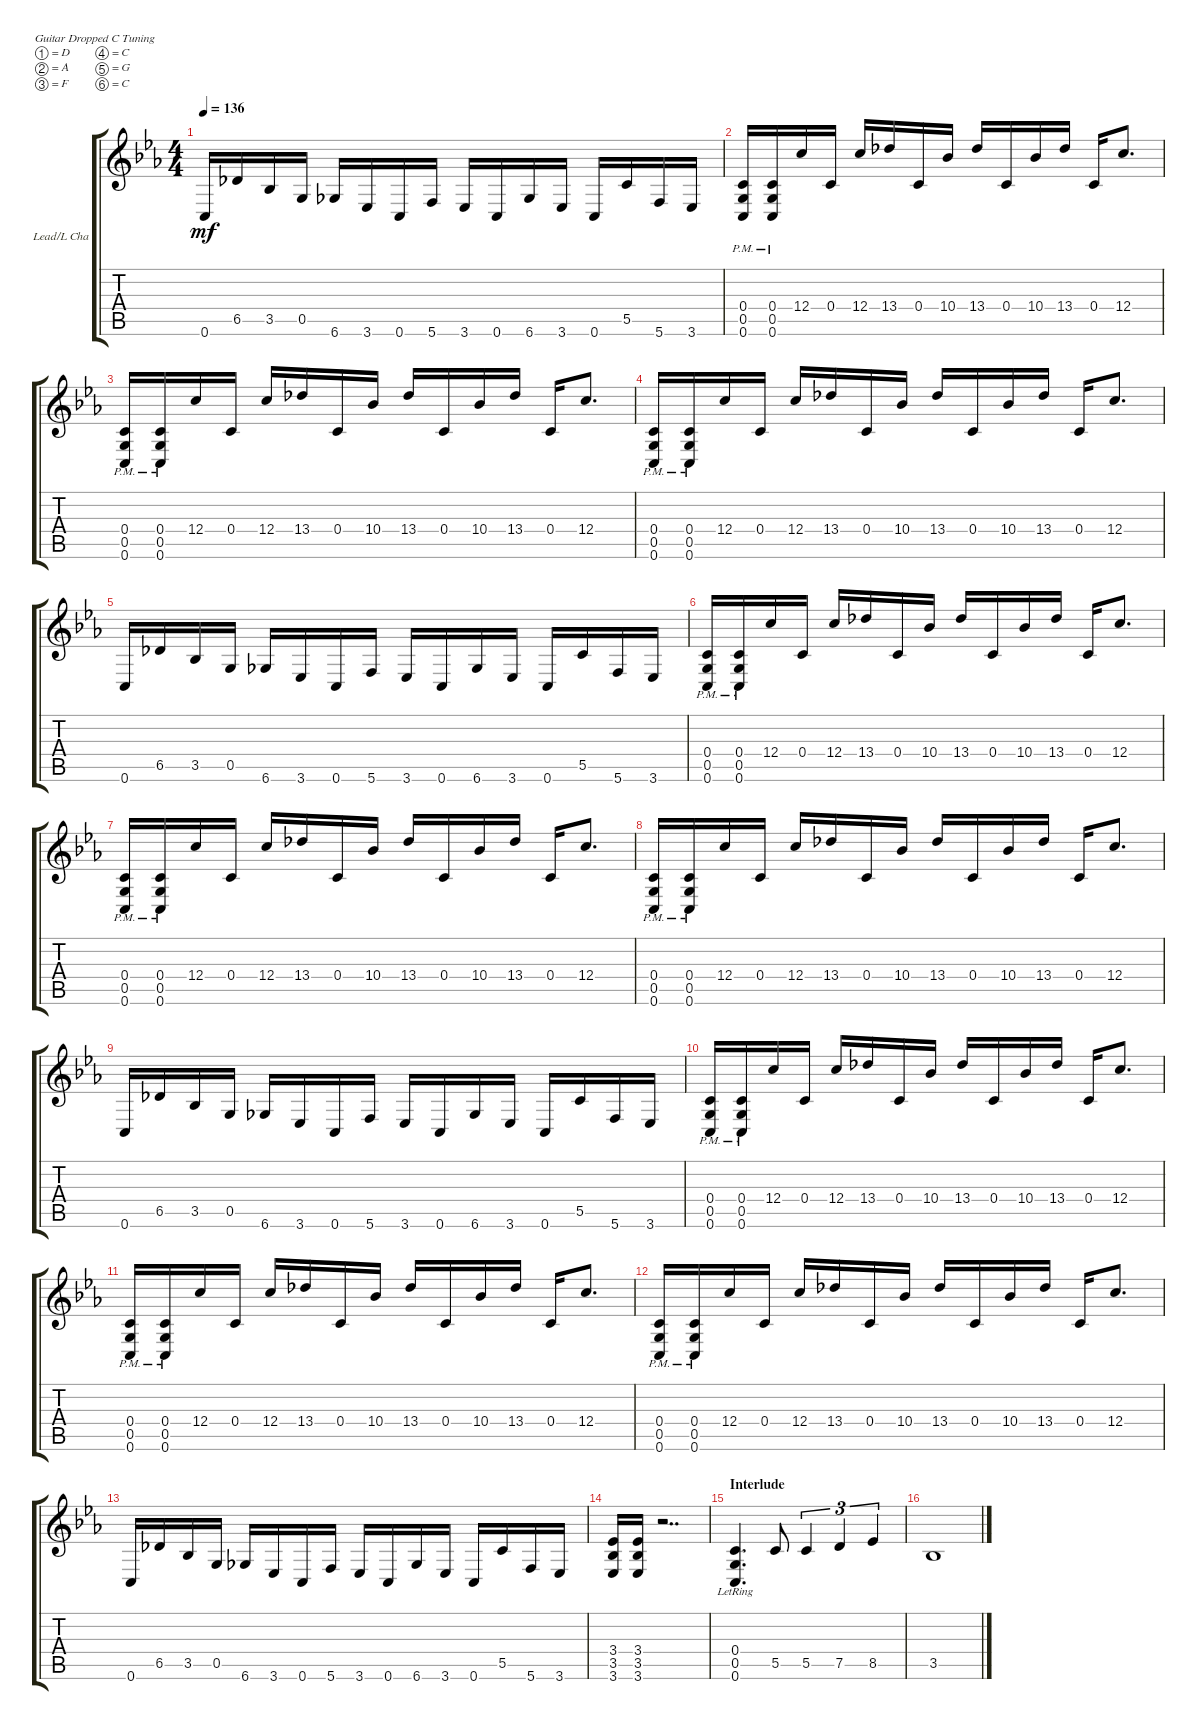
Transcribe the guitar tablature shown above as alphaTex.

\defaultSystemsLayout 4
\bracketExtendMode groupsimilarinstruments
\firstSystemTrackNameOrientation horizontal
\otherSystemsTrackNameOrientation horizontal
\track ("Lead/L Channel" "Lead/L Cha") {instrument distortionguitar}
\staff {score tabs}
\tuning (D4 A3 F3 C3 G2 C2)
\ts (4 4)
\tempo 136
\clef g2
\ks cminor
0.6.16{dy mf} 6.5.16 3.5.16 0.5.16 6.6.16 3.6.16 0.6.16 5.6.16 3.6.16 0.6.16 6.6.16 3.6.16 0.6.16 5.5.16 5.6.16 3.6.16 |
(0.6 0.5{pm} 0.4).16 (0.6 0.5{pm} 0.4).16 12.4.16 0.4.16 12.4.16 13.4.16 0.4.16 10.4.16 13.4.16 0.4.16 10.4.16 13.4.16 0.4.16 12.4.8{d} |
(0.6{pm} 0.5 0.4).16 (0.6{pm} 0.5 0.4).16 12.4.16 0.4.16 12.4.16 13.4.16 0.4.16 10.4.16 13.4.16 0.4.16 10.4.16 13.4.16 0.4.16 12.4.8{d} |
(0.6 0.5 0.4{pm}).16 (0.6 0.5 0.4{pm}).16 12.4.16 0.4.16 12.4.16 13.4.16 0.4.16 10.4.16 13.4.16 0.4.16 10.4.16 13.4.16 0.4.16 12.4.8{d} |
0.6.16 6.5.16 3.5.16 0.5.16 6.6.16 3.6.16 0.6.16 5.6.16 3.6.16 0.6.16 6.6.16 3.6.16 0.6.16 5.5.16 5.6.16 3.6.16 |
(0.6 0.5{pm} 0.4).16 (0.6 0.5{pm} 0.4).16 12.4.16 0.4.16 12.4.16 13.4.16 0.4.16 10.4.16 13.4.16 0.4.16 10.4.16 13.4.16 0.4.16 12.4.8{d} |
(0.6{pm} 0.5 0.4).16 (0.6{pm} 0.5 0.4).16 12.4.16 0.4.16 12.4.16 13.4.16 0.4.16 10.4.16 13.4.16 0.4.16 10.4.16 13.4.16 0.4.16 12.4.8{d} |
(0.6 0.5 0.4{pm}).16 (0.6 0.5 0.4{pm}).16 12.4.16 0.4.16 12.4.16 13.4.16 0.4.16 10.4.16 13.4.16 0.4.16 10.4.16 13.4.16 0.4.16 12.4.8{d} |
0.6.16 6.5.16 3.5.16 0.5.16 6.6.16 3.6.16 0.6.16 5.6.16 3.6.16 0.6.16 6.6.16 3.6.16 0.6.16 5.5.16 5.6.16 3.6.16 |
(0.6 0.5{pm} 0.4).16 (0.6 0.5{pm} 0.4).16 12.4.16 0.4.16 12.4.16 13.4.16 0.4.16 10.4.16 13.4.16 0.4.16 10.4.16 13.4.16 0.4.16 12.4.8{d} |
(0.6{pm} 0.5 0.4).16 (0.6{pm} 0.5 0.4).16 12.4.16 0.4.16 12.4.16 13.4.16 0.4.16 10.4.16 13.4.16 0.4.16 10.4.16 13.4.16 0.4.16 12.4.8{d} |
(0.6 0.5 0.4{pm}).16 (0.6 0.5 0.4{pm}).16 12.4.16 0.4.16 12.4.16 13.4.16 0.4.16 10.4.16 13.4.16 0.4.16 10.4.16 13.4.16 0.4.16 12.4.8{d} |
0.6.16 6.5.16 3.5.16 0.5.16 6.6.16 3.6.16 0.6.16 5.6.16 3.6.16 0.6.16 6.6.16 3.6.16 0.6.16 5.5.16 5.6.16 3.6.16 |
(3.6 3.4 3.5).16 (3.6 3.5 3.4).16 r.2{dd} |
\section ("" "Interlude")
(0.6{lr} 0.5{lr} 0.4{lr}).4{d} 5.5.8 5.5.4{tu (3 2)} 7.5.4{tu (3 2)} 8.5.4{tu (3 2)} |
3.5.1
